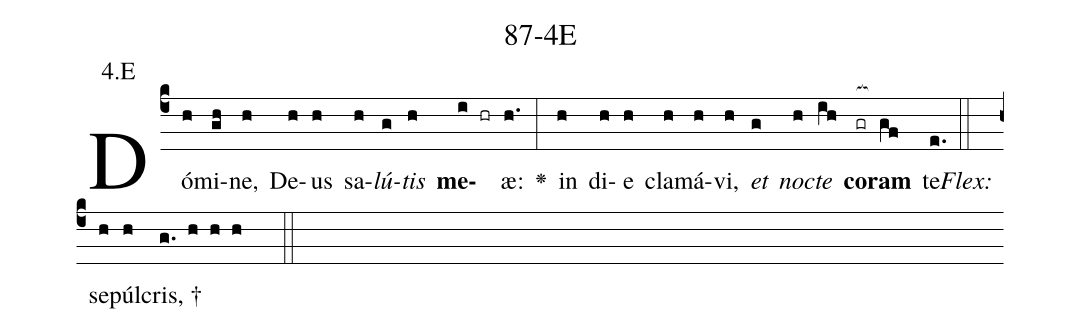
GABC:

name: 87-4E;
annotation: 4.E;
%%
(c4)Dó(h)mi(gh)ne,(h) De(h)us(h) sa(h)<i>lú</i>(g)<i>tis</i>(h) <b>me</b>(i hr)æ:(h.) <v>\greheightstar</v>(:) in(h) di(h)e(h) cla(h)má(h)vi,(h) <i>et</i>(g) <i>noc</i>(h)<i>te</i>(ih) <b>co</b>(gr[ocb:1{])<b>ram</b>(gf[ocb:0}]) te.(e.) (::)
<i>Flex:</i>()  se(h)púl(h)cris, †(g. h h h  ::)

%E(h) u(g) o(h) u(ih) a(gf) e.(e.) (::)
